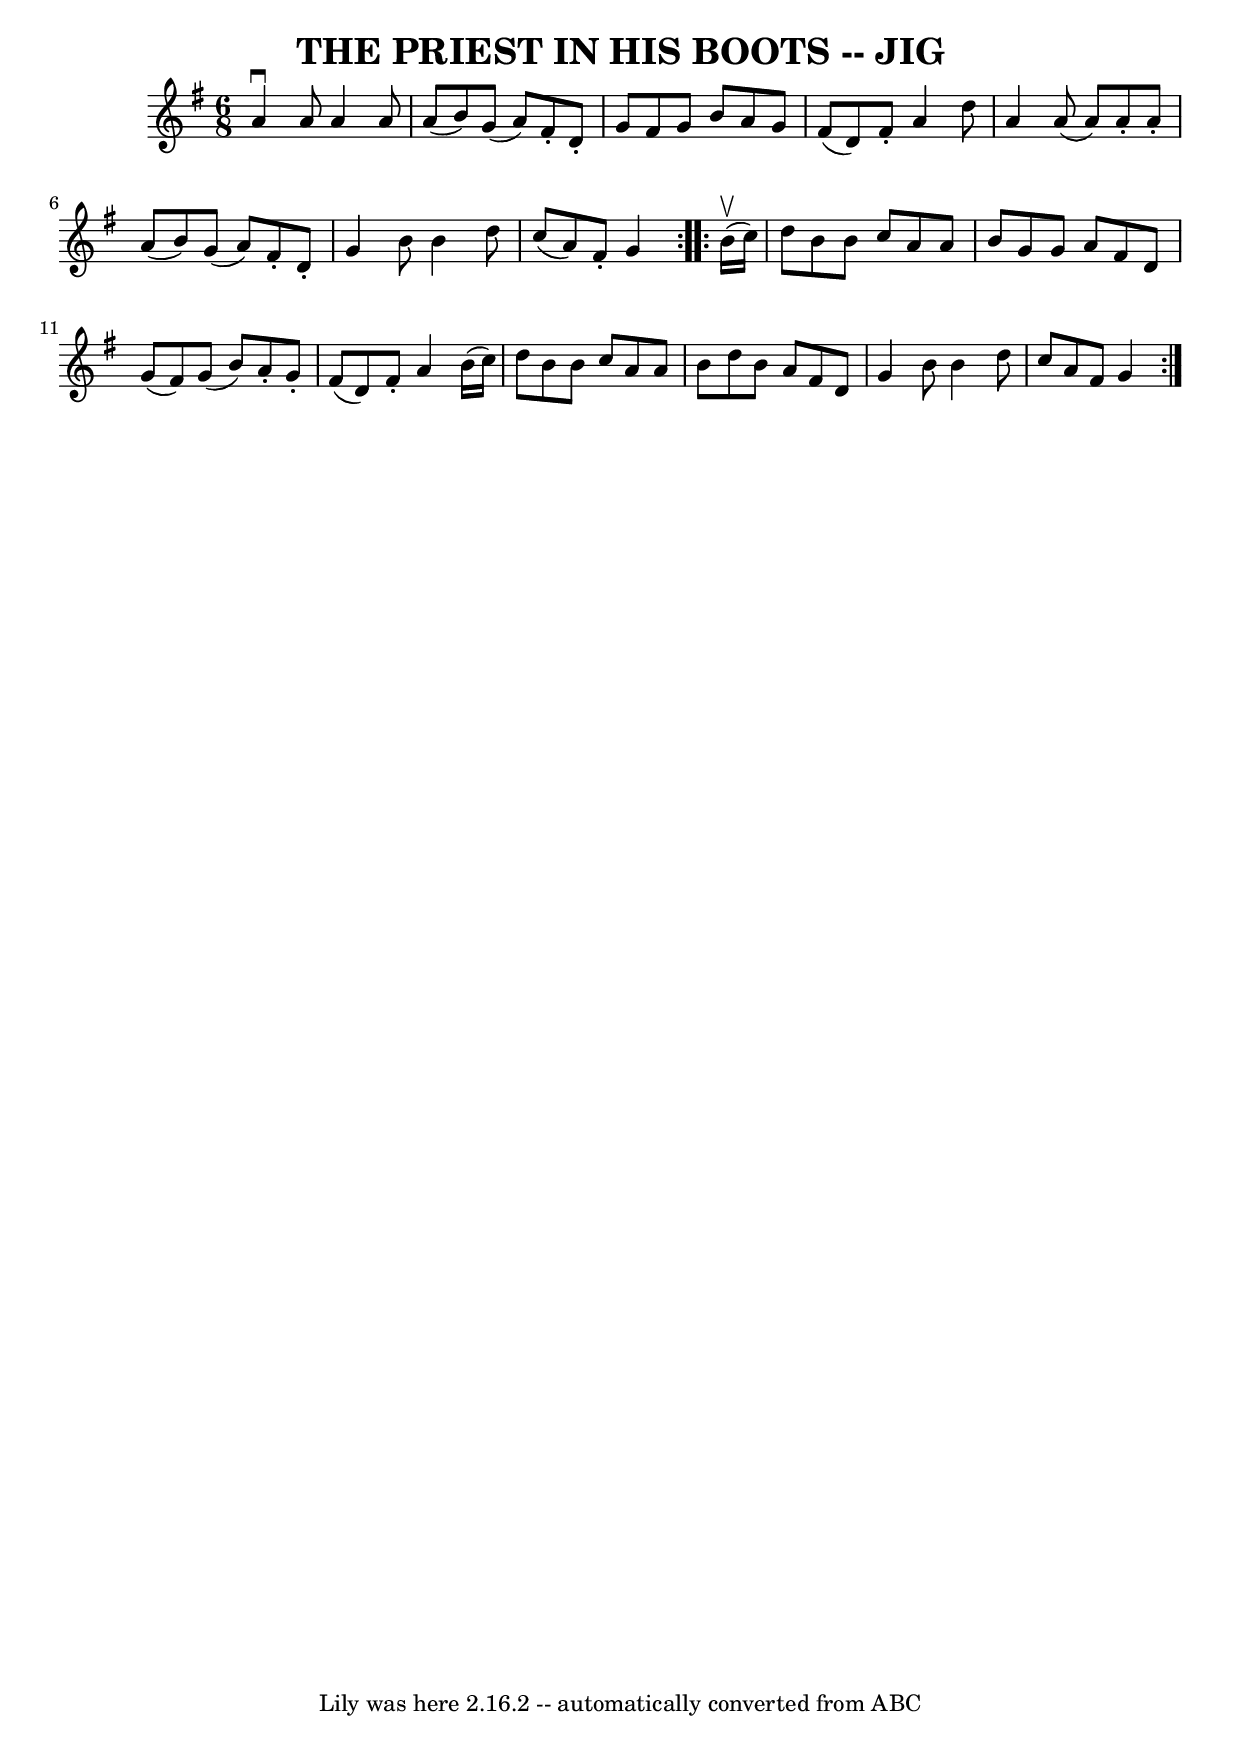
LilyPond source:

\version "2.7.40"
\include "Mammoth.ily"
\header {
	book = "Ryan's Mammoth Collection of Fiddle Tunes"
	crossRefNumber = "1"
	footnotes = ""
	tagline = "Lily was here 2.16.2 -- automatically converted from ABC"
	title = "THE PRIEST IN HIS BOOTS -- JIG"
}
voicedefault =  {
\set Score.defaultBarType = "empty"

\repeat volta 2 {
\time 6/8 \key g \major a'4^\downbow a'8 a'4 a'8    |
 a'8 (
 b'8) g'8 (a'8) fis'8 -. d'8 -.   |
 g'8 fis'8    
g'8 b'8 a'8 g'8    |
 fis'8 (d'8) fis'8 -. a'4    
d''8        |
 a'4 a'8 (a'8) a'8 -. a'8 -.   |
   
a'8 (b'8) g'8 (a'8) fis'8 -. d'8 -.   |
 g'4 b'8   
 b'4 d''8    |
 c''8 (a'8) fis'8 -. g'4    }     
\repeat volta 2 { b'16 (^\upbow c''16)       |
 d''8 b'8    
b'8 c''8 a'8 a'8    |
 b'8 g'8 g'8 a'8 fis'8    
d'8    |
 g'8 (fis'8) g'8 (b'8) a'8 -. g'8 -.   
|
 fis'8 (d'8) fis'8 -. a'4 b'16 (c''16)       
|
 d''8 b'8 b'8 c''8 a'8 a'8    |
 b'8 d''8   
 b'8 a'8 fis'8 d'8    |
 g'4 b'8 b'4 d''8    |
 
 c''8 a'8 fis'8 g'4    }   
}

\score{
    <<

	\context Staff="default"
	{
	    \voicedefault 
	}

    >>
	\layout {
	}
	\midi {}
}
